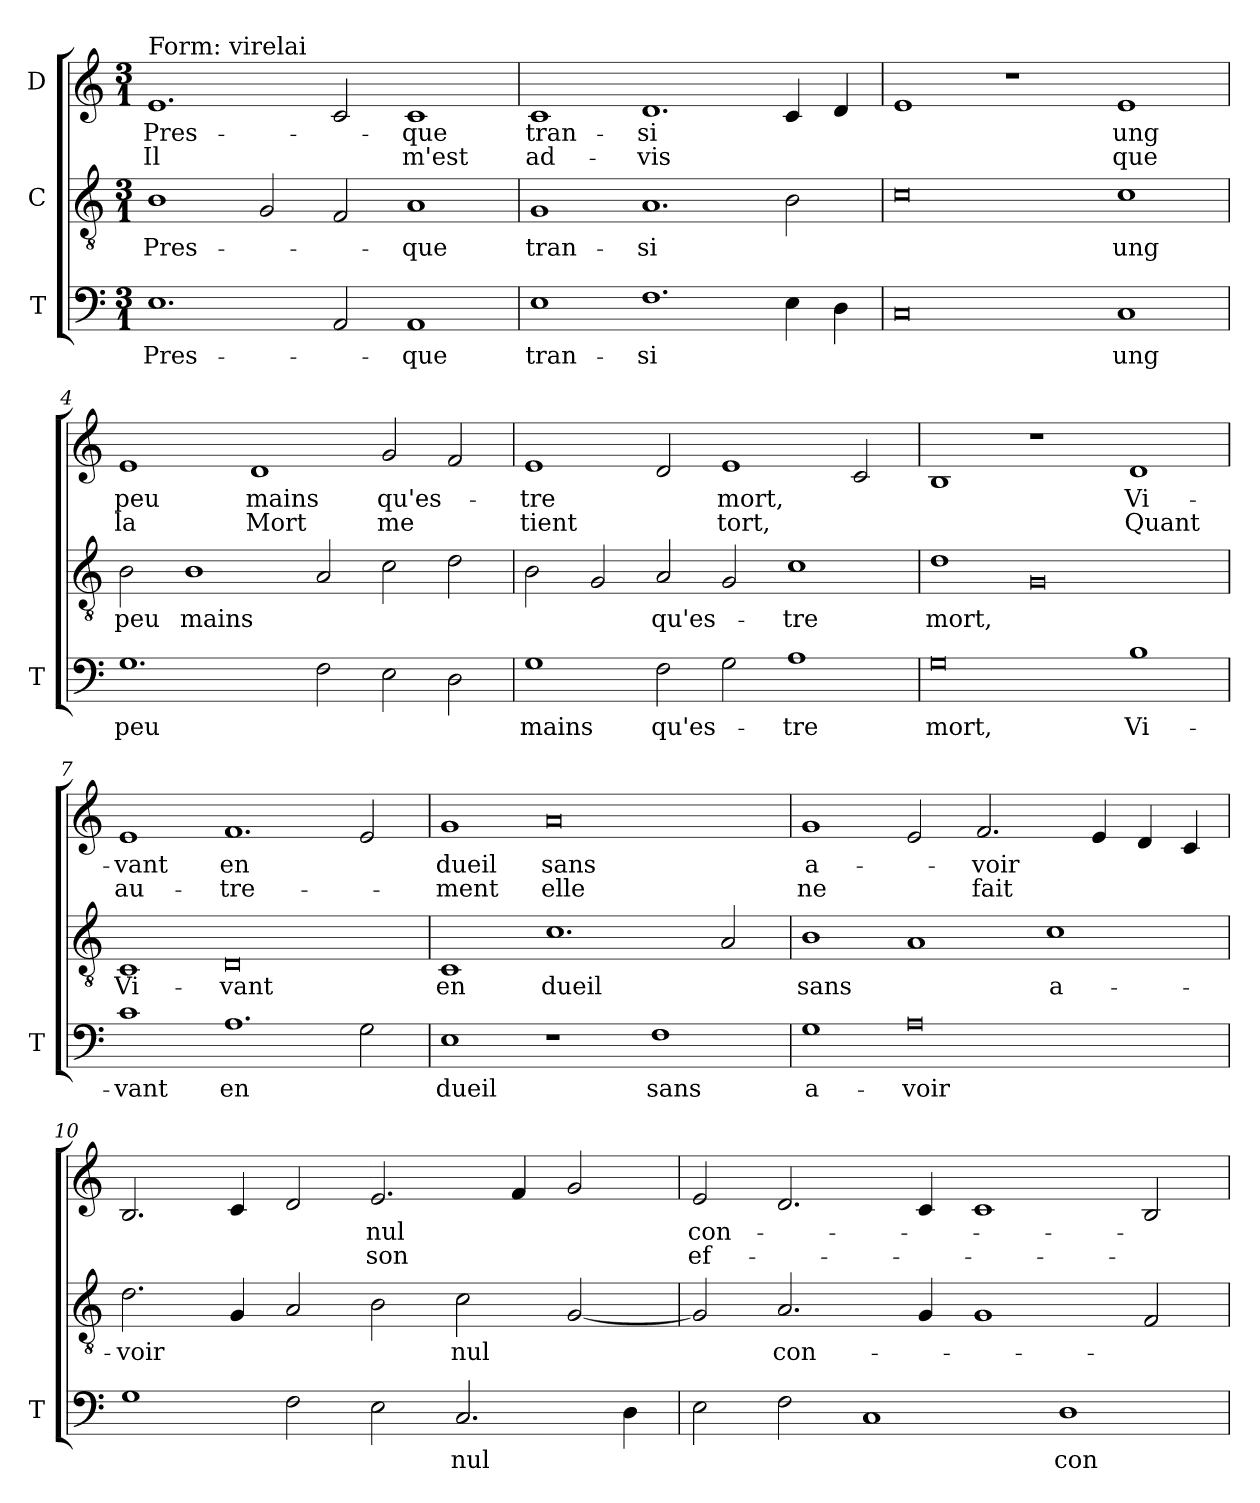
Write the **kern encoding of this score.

**kern	**text	**kern	**text	**kern	**text	**text
*part3	*part3	*part2	*part2	*part1	*part1	*part1
*staff3	*staff3	*staff2	*staff2	*staff1	*staff1	*staff1
*I"T	*	*I"C	*	*I"D	*	*
*I'T	*	*	*	*	*	*
*clefF4	*	*clefGv2	*	*clefG2	*	*
*k[]	*	*k[]	*	*k[]	*	*
*M3/1	*	*M3/1	*	*M3/1	*	*
=1	=1	=1	=1	=1	=1	=1
!	!	!	!	!LO:TX:a:t=Form&colon; virelai	!	!
1.E	Pres-	1B	Pres-	1.e	-Pres-	Il
.	.	2G/	.	.	.	.
2AA/	.	2F/	.	2c/	.	.
1AA	-que	1A	-que	1c	-que	m'est
=2	=2	=2	=2	=2	=2	=2
1E	tran-	1G	tran-	1c	tran-	ad-
1.F	-si	1.A	-si	1.d	-si	-vis
4E\	.	2B\	.	4c/	.	.
4D\	.	.	.	4d/	.	.
=3	=3	=3	=3	=3	=3	=3
0C	.	0c	.	1e	.	.
.	.	.	.	1r	.	.
1C	ung	1c	ung	1e	ung	que
=4	=4	=4	=4	=4	=4	=4
1.G	peu	2B\	peu	1e	peu	la
.	.	1B	mains	.	.	.
.	.	.	.	1d	mains	Mort
2F\	.	2A/	.	.	.	.
2E\	.	2c\	.	2g/	qu'es-	me
2D\	.	2d\	.	2f/	.	.
=5	=5	=5	=5	=5	=5	=5
1G	mains	2B\	.	1e	-tre	tient
.	.	2G/	.	.	.	.
2F\	qu'es-	2A/	qu'es-	2d/	.	.
2G\	.	2G/	.	1e	mort,	tort,
1A	-tre	1c	-tre	.	.	.
.	.	.	.	2c/	.	.
=6	=6	=6	=6	=6	=6	=6
0G	mort,	1d	mort,	1B	.	.
.	.	0G	.	1r	.	.
1B	Vi-	.	.	1d	Vi-	Quant
=7	=7	=7	=7	=7	=7	=7
1c	-vant	1C	Vi-	1e	-vant	au-
1.A	en	0D	-vant	1.f	en	-tre-
2G\	.	.	.	2e/	.	.
=8	=8	=8	=8	=8	=8	=8
1E	dueil	1C	en	1g	dueil	-ment
1r	.	1.c	dueil	0a	sans	elle
1F	sans	.	.	.	.	.
.	.	2A/	.	.	.	.
=9	=9	=9	=9	=9	=9	=9
1G	a-	1B	sans	1g	a-	ne
0A	-voir	1A	.	2e/	.	.
.	.	.	.	2.f/	-voir	fait
.	.	1c	a-	.	.	.
.	.	.	.	4e/	.	.
.	.	.	.	4d/	.	.
.	.	.	.	4c/	.	.
=10	=10	=10	=10	=10	=10	=10
1G	.	2.d\	-voir	2.B/	.	.
.	.	4G/	.	4c/	.	.
2F\	.	2A/	.	2d/	.	.
2E\	.	2B\	.	2.e/	nul	son
2.C/	nul	2c\	nul	.	.	.
.	.	.	.	4f/	.	.
.	.	[2G/	.	2g/	.	.
4D\	.	.	.	.	.	.
=11	=11	=11	=11	=11	=11	=11
2E\	.	2G/]	.	2e/	con-	ef-
2F\	.	2.A/	con-	2.d/	.	.
1C	.	.	.	.	.	.
.	.	4G/	.	4c/	.	.
.	.	1G	.	1c	.	.
1D	con-	.	.	.	.	.
.	.	2F/	.	2B/	.	.
=	=	=	=	=	=	=
*-	*-	*-	*-	*-	*-	*-
